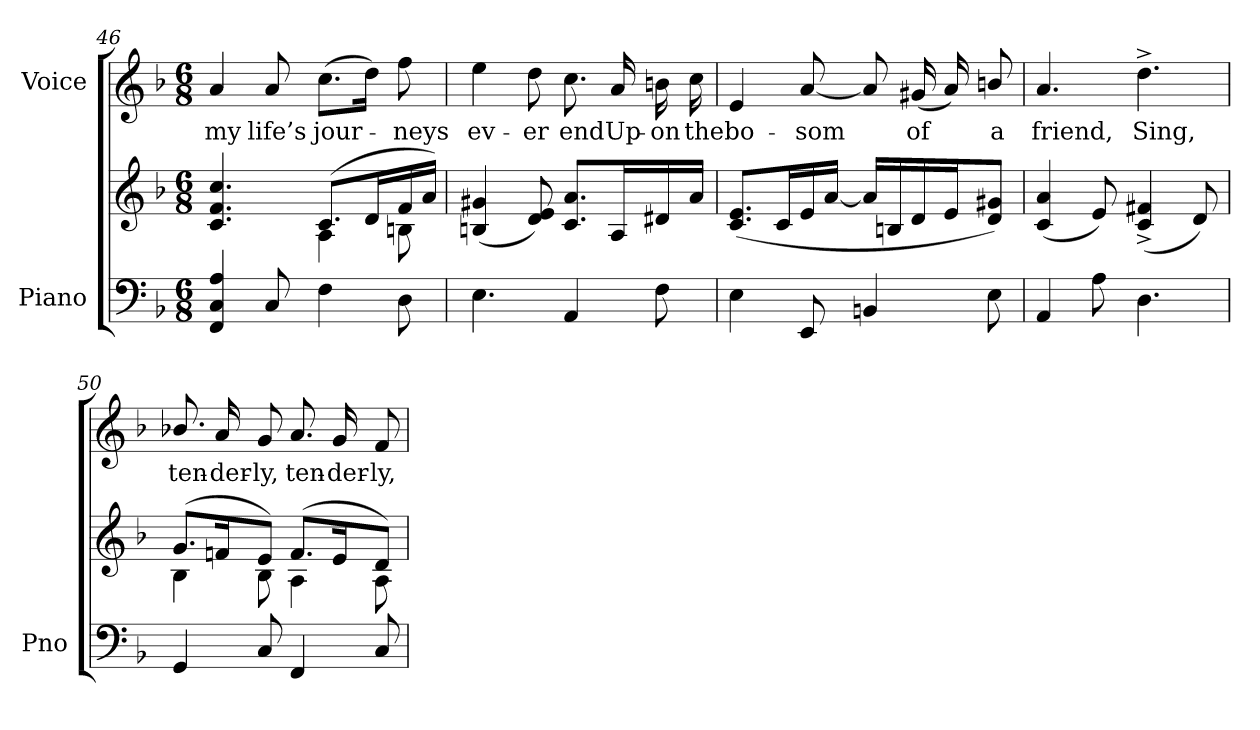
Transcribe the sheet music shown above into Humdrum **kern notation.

**kern	**kern	**kern	**text
*part2	*part2	*part1	*part1
*staff3	*staff2	*staff1	*staff1
*I"Piano	*	*I"Voice	*
*I'Pno	*	*	*
*clefF4	*clefG2	*clefG2	*
*k[b-]	*k[b-]	*k[b-]	*
*M6/8	*M6/8	*M6/8	*
=46	=46	=46	=46
*	*^	*	*
!	!	!	!	!LO:LY:b
4FF/ 4C/ 4A/	4.c/ 4.f/ 4.cc/	4.ryy	4a/	my
!	!	!	!	!LO:LY:b
8C/	.	.	8a/	life’s
!	!	!	!	!LO:LY:b
4F\	(8.c/L	4A\	(8.cc\L	jour-
.	16d/L	.	16dd\Jk)	.
!	!	!	!	!LO:LY:b
8D\	16f/	8Bn\	8ff\	-neys
.	16a/JJ)	.	.	.
*	*v	*v	*	*
!!LO:LB:g=z
=47	=47	=47	=47
!	!	!	!LO:LY:b
4.E\	(>4Bn/ 4g#X/	4ee\	ev-
!	!	!	!LO:LY:b
.	8d/ 8e/)	8dd\	-er
!	!	!	!LO:LY:b
4AA/	8.c/ 8.a/L	8.cc\	end
!	!	!	!LO:LY:b
.	16A/L	16a/	Up-
!	!	!	!LO:LY:b
8F\	16d#X/	16bn\	-on
!	!	!	!LO:LY:b
.	16a/JJ	16cc\	the
=48	=48	=48	=48
!	!	!	!LO:LY:b
4E\	(>8.c/ 8.e/L	4e/	bo-
.	16c/L	.	.
!	!	!	!LO:LY:b
8EE/	16e/	[8a/	-som
.	[16a/JJ	.	.
4BBn/	16a/LL]	8a/]	.
.	16Bn/	.	.
!	!	!	!LO:LY:b
.	16d/	(16g#X/	of
.	16e/J	16a/)	.
!	!	!	!LO:LY:b
8E\	8d/ 8g#X/J)	8bn/	a
=49	=49	=49	=49
!	!	!	!LO:LY:b
4AA/	(>4c/ 4a/	4.a/	friend,
8A\	8e/)	.	.
!	!	!	!LO:LY:b
4.D\	(>4c/^> 4f#X/^>	4.dd^\	Sing,
.	8d/)	.	.
!!LO:PB:g=z
=50	=50	=50	=50
*	*^	*	*
!	!	!	!	!LO:LY:b
4GG/	(8.g/L	4B-\	8.b-X/	ten-
!	!	!	!	!LO:LY:b
.	16fn/K	.	16a/	-der-
!	!	!	!	!LO:LY:b
8C/	8e/J)	8B-\	8g/	-ly,
!	!	!	!	!LO:LY:b
4FF/	(8.f/L	4A\	8.a/	ten-
!	!	!	!	!LO:LY:b
.	16e/K	.	16g/	-der-
!	!	!	!	!LO:LY:b
8C/	8d/J)	8A\	8f/	-ly,
*	*v	*v	*	*
=	=	=	=
*-	*-	*-	*-
